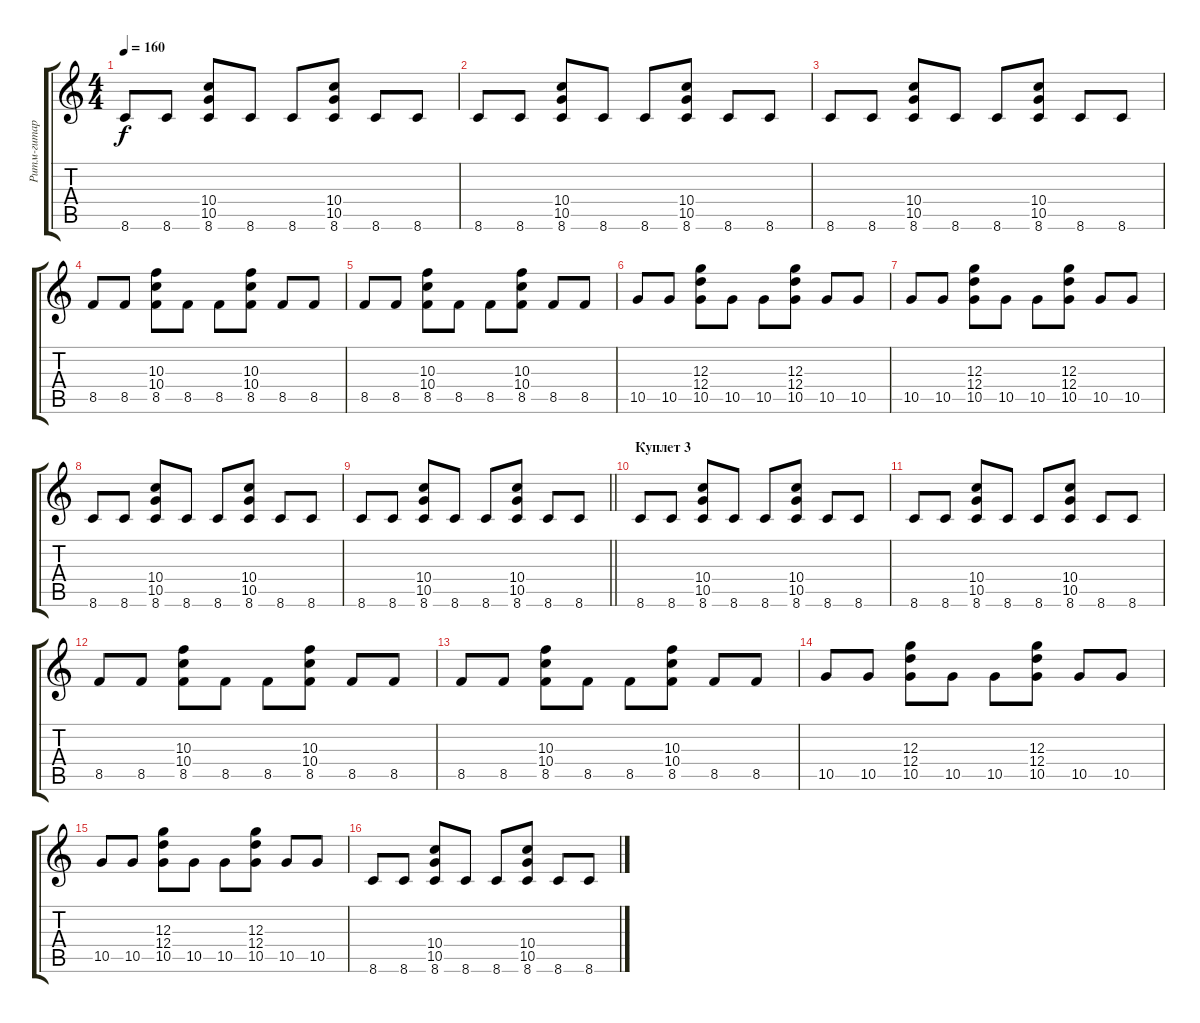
\track ("Ритм-гитара" "Ритм-гитар") {instrument overdrivenguitar}
\staff {score tabs}
\tuning (E4 B3 G3 D3 A2 E2) {hide}
\ts (4 4)
\tempo 160
\clef g2
\ks c
8.6.8{dy f} 8.6.8 (10.4 10.5 8.6).8 8.6.8 8.6.8 (10.4 10.5 8.6).8 8.6.8 8.6.8 |
8.6.8 8.6.8 (10.4 10.5 8.6).8 8.6.8 8.6.8 (10.4 10.5 8.6).8 8.6.8 8.6.8 |
8.6.8 8.6.8 (10.4 10.5 8.6).8 8.6.8 8.6.8 (10.4 10.5 8.6).8 8.6.8 8.6.8 |
8.5.8 8.5.8 (10.3 10.4 8.5).8 8.5.8 8.5.8 (10.3 10.4 8.5).8 8.5.8 8.5.8 |
8.5.8 8.5.8 (10.3 10.4 8.5).8 8.5.8 8.5.8 (10.3 10.4 8.5).8 8.5.8 8.5.8 |
10.5.8 10.5.8 (12.3 12.4 10.5).8 10.5.8 10.5.8 (12.3 12.4 10.5).8 10.5.8 10.5.8 |
10.5.8 10.5.8 (12.3 12.4 10.5).8 10.5.8 10.5.8 (12.3 12.4 10.5).8 10.5.8 10.5.8 |
8.6.8 8.6.8 (10.4 10.5 8.6).8 8.6.8 8.6.8 (10.4 10.5 8.6).8 8.6.8 8.6.8 |
\barLineRight lightlight
8.6.8 8.6.8 (10.4 10.5 8.6).8 8.6.8 8.6.8 (10.4 10.5 8.6).8 8.6.8 8.6.8 |
\section ("" "Куплет 3")
8.6.8 8.6.8 (10.4 10.5 8.6).8 8.6.8 8.6.8 (10.4 10.5 8.6).8 8.6.8 8.6.8 |
8.6.8 8.6.8 (10.4 10.5 8.6).8 8.6.8 8.6.8 (10.4 10.5 8.6).8 8.6.8 8.6.8 |
8.5.8 8.5.8 (10.3 10.4 8.5).8 8.5.8 8.5.8 (10.3 10.4 8.5).8 8.5.8 8.5.8 |
8.5.8 8.5.8 (10.3 10.4 8.5).8 8.5.8 8.5.8 (10.3 10.4 8.5).8 8.5.8 8.5.8 |
10.5.8 10.5.8 (12.3 12.4 10.5).8 10.5.8 10.5.8 (12.3 12.4 10.5).8 10.5.8 10.5.8 |
10.5.8 10.5.8 (12.3 12.4 10.5).8 10.5.8 10.5.8 (12.3 12.4 10.5).8 10.5.8 10.5.8 |
8.6.8 8.6.8 (10.4 10.5 8.6).8 8.6.8 8.6.8 (10.4 10.5 8.6).8 8.6.8 8.6.8
